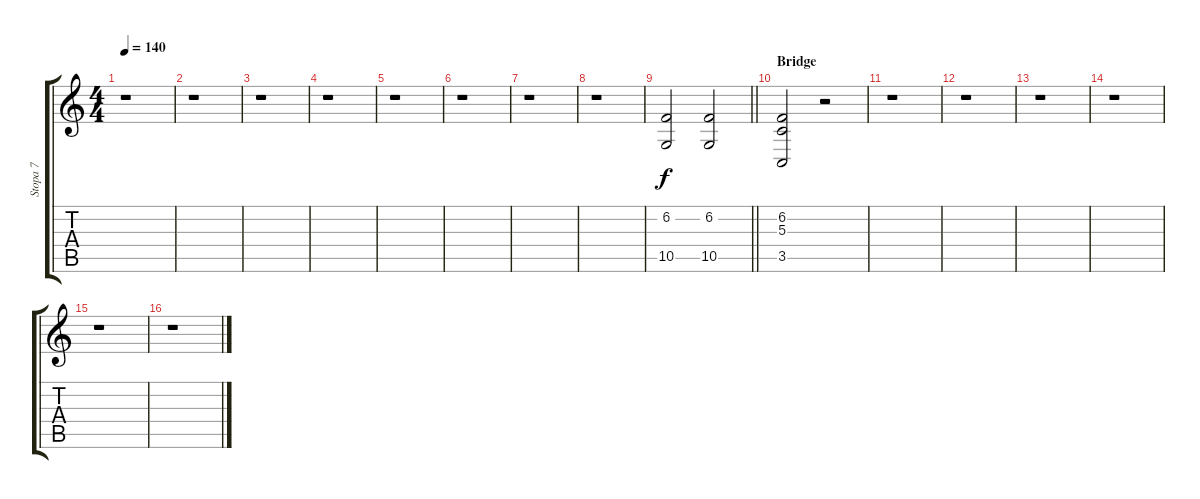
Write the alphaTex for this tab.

\track ("Stopa 7" "Stopa 7") {instrument choiraahs}
\staff {score tabs}
\tuning (E4 B3 G3 D3 A2 E2) {hide}
\ts (4 4)
\tempo 140
\clef g2
\ks c
r.1{dy f} |
r.1 |
r.1 |
r.1 |
r.1 |
r.1 |
r.1 |
r.1 |
\barLineRight lightlight
(6.2 10.5).2 (6.2 10.5).2 |
\section ("" "Bridge")
(6.2 5.3 3.5).2 r.2 |
r.1 |
r.1 |
r.1 |
r.1 |
r.1 |
r.1
